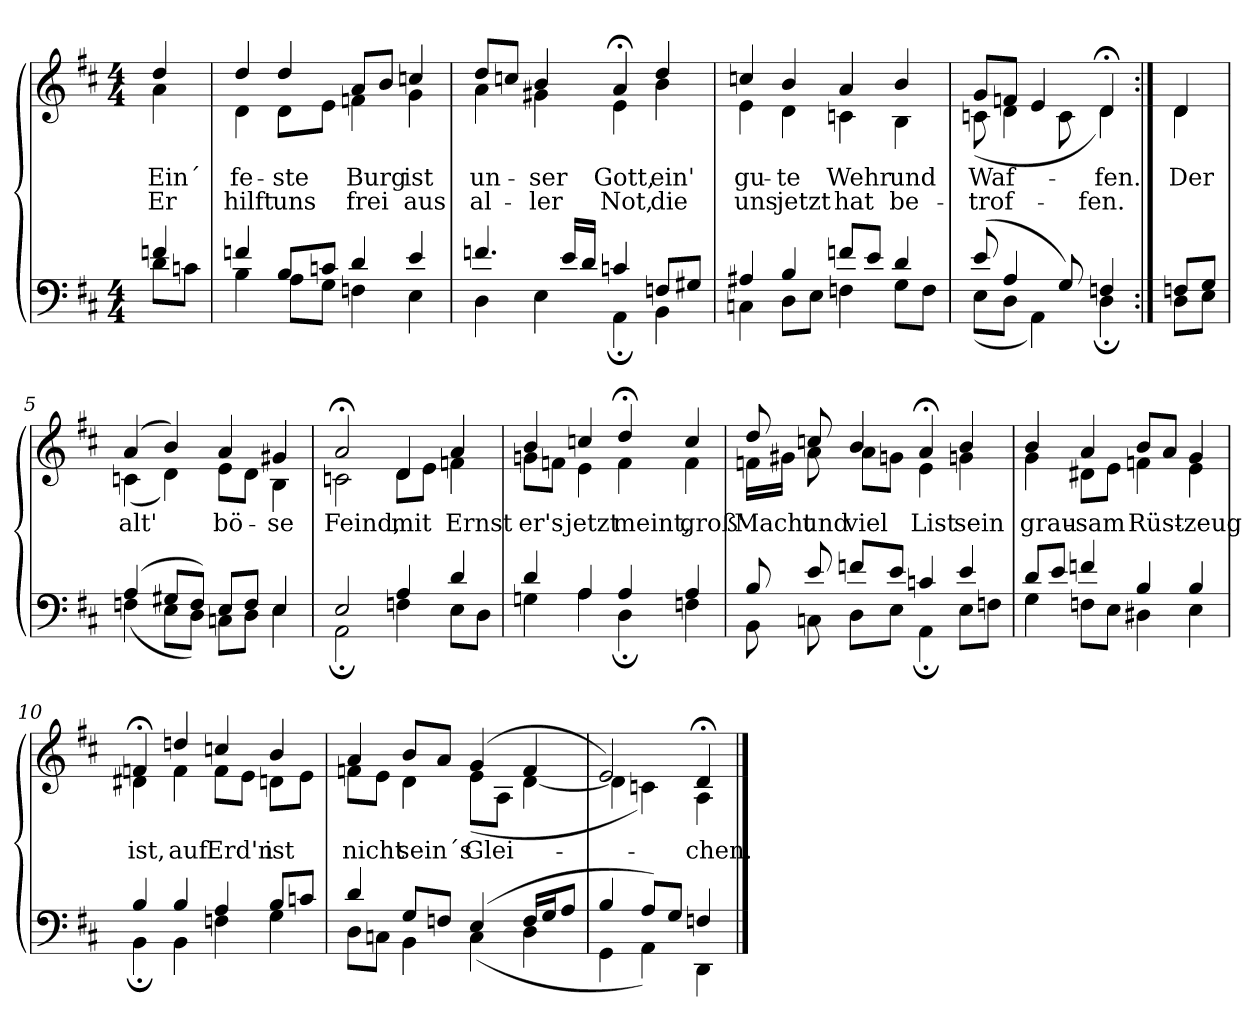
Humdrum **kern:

**kern	**kern	**text	**text
*part2	*part1	*part1	*part1
*staff2	*staff1	*staff1	*staff1
*clefF4	*clefG2	*	*
*k[f#c#]	*k[f#c#]	*	*
*M4/4	*M4/4	*	*
=	=	=	=
*^	*^	*	*
4fn	8dL	4dd	4a	Ein´	Er
.	8cnJ	.	.	.	.
=1	=1	=1	=1	=1	=1
4fn	4B	4dd	4d	fe-	hilft
8BL	8AL	4dd	8dL	-ste	uns
8cnJ	8GJ	.	8eJ	.	.
4d	4Fn	8aL	4fn	Burg	frei
.	.	8bJ	.	.	.
4e	4E	4ccn	4g	ist	aus
=2	=2	=2	=2	=2	=2
4.fn	4D	8ddL	4a	un-	al-
.	.	8ccnJ	.	.	.
.	4E	4b	4g#X	ser	ler
16eLL	.	.	.	.	.
16dJJ	.	.	.	.	.
4cn	4AA;<	4a;<	4e	Gott,	Not,
8FnL	4BB	4dd	4b	ein'	die
8G#XJ	.	.	.	.	.
=3	=3	=3	=3	=3	=3
4A#X	4Cn	4ccn	4e	gu-	uns
4B	8DL	4b	4d	-te	jetzt
.	8EJ	.	.	.	.
8fnL	4Fn	4a	4cn	Wehr	hat
8eJ	.	.	.	.	.
4d	8GL	4b	4B	und	be-
.	8FJ	.	.	.	.
=4	=4	=4	=4	=4	=4
(>8e	(<8EL	8gL	(<8cn	Waf-	-trof-
4A	8DJ	8fnJ	4d	.	.
.	4AA)	4e	.	.	.
8G)	.	.	8c	.	.
4Fn	4D;<	4d;<	4d)	-fen.	-fen.
=:|!	=:|!	=:|!	=:|!	=:|!	=:|!
8FnL	8DL	4d	4d	Der	.
8GJ	8EJ	.	.	.	.
=5	=5	=5	=5	=5	=5
(>4A	(<4Fn	(>4a	(<4cn	alt'	.
8G#XL	8EL	4b)	4d)	.	.
8FJ)	8DJ)	.	.	.	.
8EL	8CnL	4a	8eL	bö-	.
8FJ	8DJ	.	8dJ	.	.
4E	4E	4g#X	4B	-se	.
=6	=6	=6	=6	=6	=6
2E	2AA;<	2a;<	2cn	Feind,	.
4A	4Fn	4d	8dL	mit	.
.	.	.	8eJ	.	.
4d	8EL	4a	4fn	Ernst	.
.	8DJ	.	.	.	.
=7	=7	=7	=7	=7	=7
4d	4Gn	4b	8gnL	er's	.
.	.	.	8fnJ	.	.
4A	4A	4ccn	4e	jetzt	.
4A	4D;<	4dd;<	4f	meint,	.
4A	4Fn	4cc	4f	groß'	.
=8	=8	=8	=8	=8	=8
8B	8BB	8dd	16fnLL	Macht	.
.	.	.	16g#XJJ	.	.
8e	8Cn	8ccn	8a	und	.
8fnL	8DL	4b	8aL	viel	.
8eJ	8EJ	.	8gnJ	.	.
4cn	4AA;<	4a;<	4e	List	.
4e	8EL	4b	4gn	sein	.
.	8FnJ	.	.	.	.
=9	=9	=9	=9	=9	=9
8dL	4G	4b	4g	grau-	.
8eJ	.	.	.	.	.
4fn	8FnL	4a	8d#XL	-sam	.
.	8EJ	.	8eJ	.	.
4B	4D#X	8bL	4fn	Rüst-	.
.	.	8aJ	.	.	.
4B	4E	4g	4e	zeug	.
=10	=10	=10	=10	=10	=10
4B	4BB;<	4fn;<	4d#X	-ist,	.
4B	4BB	4ddn	4f	auf	.
4A	4Fn	4ccn	8fL	Erd'n	.
.	.	.	8eJ	.	.
8BL	4G	4b	8dnL	ist	.
8cnJ	.	.	8eJ	.	.
=11	=11	=11	=11	=11	=11
4d	8DL	4a	8fnL	nicht	.
.	8CnJ	.	8eJ	.	.
8GL	4BB	8bL	4d	sein´s	.
8FnJ	.	8aJ	.	.	.
(>4E	(<4C	(>4g	(<8eL	Glei-	.
.	.	.	8AJ	.	.
16FLL	4D	4f	[4d	.	.
16GJ	.	.	.	.	.
8AJ	.	.	.	.	.
=12	=12	=12	=12	=12	=12
4B	4GG	2e)	4d]	.	.
8AL)	4AA)	.	4cn)	.	.
8GJ	.	.	.	.	.
4Fn	4DD	4d;<	4A	-chen.	.
*v	*v	*	*	*	*
*	*v	*v	*	*
==	==	==	==
*-	*-	*-	*-
